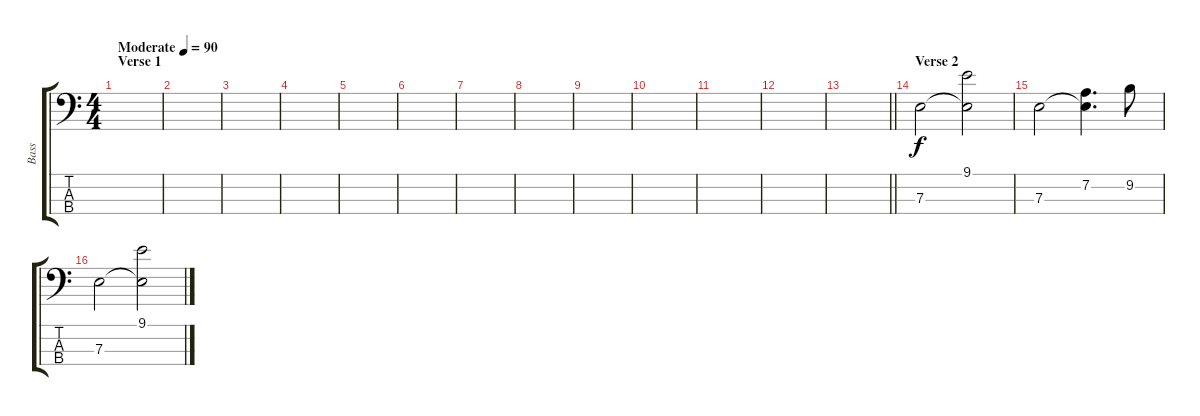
\track ("Bass" "Bass") {instrument electricbassfinger}
\staff {score tabs}
\tuning (G2 D2 A1 E1) {hide}
\ts (4 4)
\section ("" "Verse 1")
\tempo (90 "Moderate")
\clef f4
\ks c
|
|
|
|
|
|
|
|
|
|
|
|
\barLineRight lightlight
|
\section ("" "Verse 2")
7.3.2 (9.1 7.3{t}).2 |
7.3.2 (7.2 7.3{t}).4{d} 9.2.8 |
7.3.2 (9.1 7.3{t}).2
